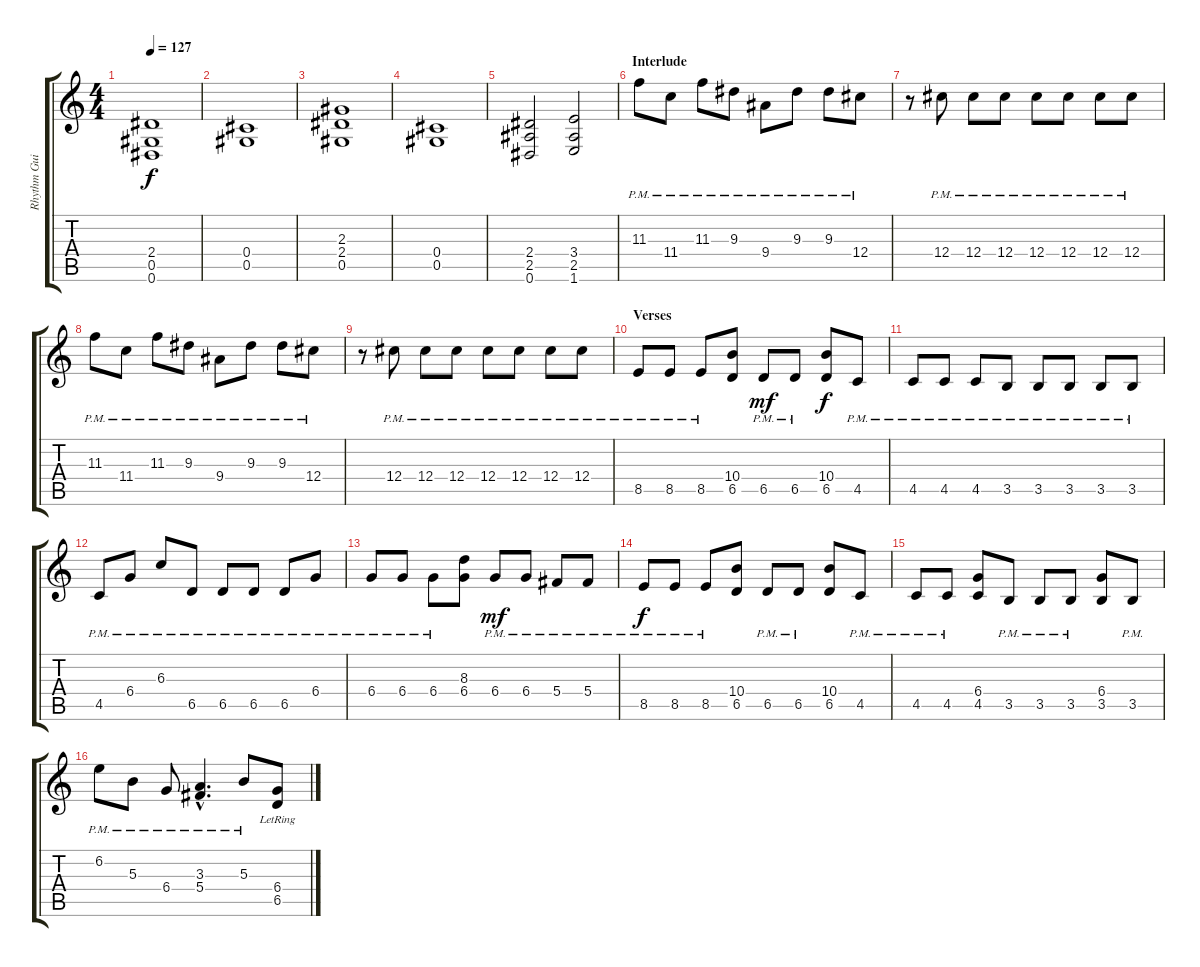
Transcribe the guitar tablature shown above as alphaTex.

\track ("Rhythm Guitar" "Rhythm Gui") {instrument distortionguitar}
\staff {score tabs}
\tuning (Eb4 Bb3 Gb3 Db3 Ab2 Eb2) {hide}
\ts (4 4)
\tempo 127
\clef g2
\ks c
(2.4 0.5 0.6).1{dy f} |
(0.4 0.5).1 |
(2.3 2.4 0.5).1 |
(0.4 0.5).1 |
(2.4 2.5 0.6).2 (3.4 2.5 1.6).2 |
\section ("" "Interlude")
11.3{pm}.8{instrument electricguitarmuted} 11.4{pm}.8 11.3{pm}.8 9.3{pm}.8 9.4{pm}.8 9.3{pm}.8 9.3{pm}.8 12.4{pm}.8 |
r.8 12.4{pm}.8 12.4{pm}.8 12.4{pm}.8 12.4{pm}.8 12.4{pm}.8 12.4{pm}.8 12.4{pm}.8 |
11.3{pm}.8 11.4{pm}.8 11.3{pm}.8 9.3{pm}.8 9.4{pm}.8 9.3{pm}.8 9.3{pm}.8 12.4{pm}.8 |
r.8 12.4{pm}.8 12.4{pm}.8 12.4{pm}.8 12.4{pm}.8 12.4{pm}.8 12.4{pm}.8 12.4{pm}.8 |
\section ("" "Verses")
8.5{pm}.8 8.5{pm}.8 8.5{pm}.8 (10.4 6.5).8{instrument distortionguitar} 6.5{pm}.8{dy mf instrument electricguitarmuted} 6.5{pm}.8 (10.4 6.5).8{dy f instrument distortionguitar} 4.5{pm}.8{instrument electricguitarmuted} |
4.5{pm}.8 4.5{pm}.8 4.5{pm}.8 3.5{pm}.8 3.5{pm}.8 3.5{pm}.8 3.5{pm}.8 3.5{pm}.8 |
4.5{pm}.8 6.4{pm}.8 6.3{pm}.8 6.5{pm}.8 6.5{pm}.8 6.5{pm}.8 6.5{pm}.8 6.4{pm}.8 |
6.4{pm}.8 6.4{pm}.8 6.4{pm}.8 (8.3 6.4).8{instrument distortionguitar} 6.4{pm}.8{dy mf instrument electricguitarmuted} 6.4{pm}.8 5.4{pm}.8 5.4{pm}.8 |
8.5{pm}.8{dy f} 8.5{pm}.8 8.5{pm}.8 (10.4 6.5).8{instrument distortionguitar} 6.5{pm}.8{instrument electricguitarmuted} 6.5{pm}.8 (10.4 6.5).8{instrument distortionguitar} 4.5{pm}.8{instrument electricguitarmuted} |
4.5{pm}.8 4.5{pm}.8 (6.4 4.5).8{instrument distortionguitar} 3.5{pm}.8{instrument electricguitarmuted} 3.5{pm}.8 3.5{pm}.8 (6.4 3.5).8{instrument distortionguitar} 3.5{pm}.8{instrument electricguitarmuted} |
6.2{pm}.8{instrument distortionguitar} 5.3{pm}.8 6.4{pm}.8 (3.3{hac pm} 5.4{hac pm}).4{d} 5.3{pm}.8 (6.4{lr} 6.5{lr}).8
